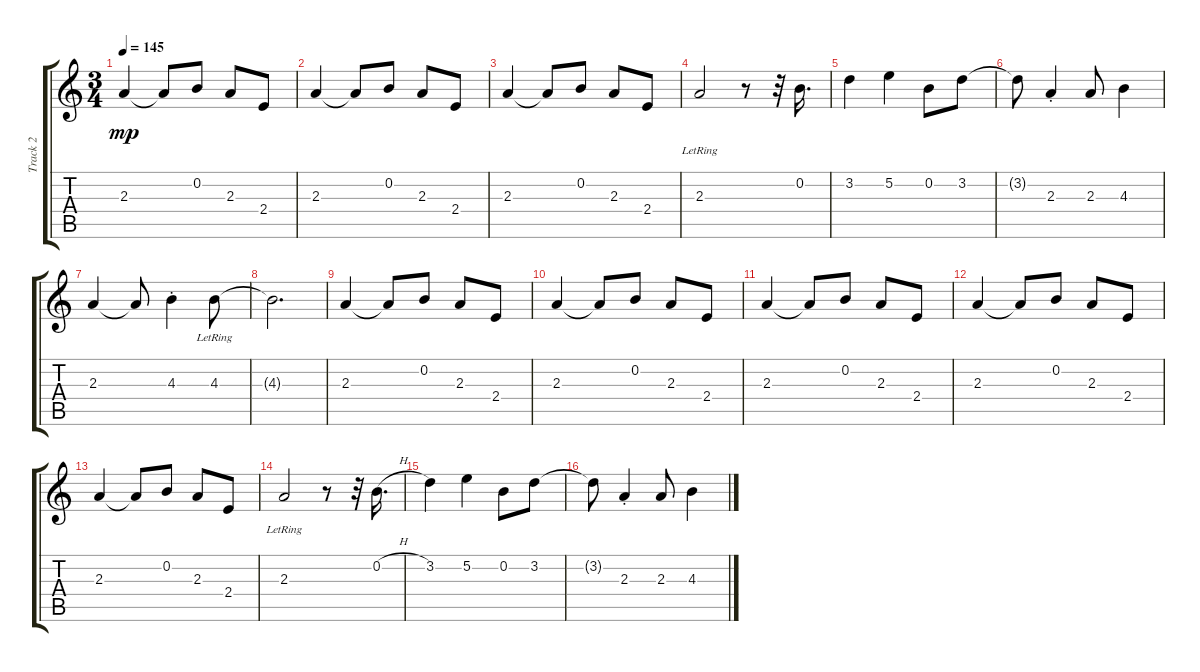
\track ("Track 2" "Track 2") {instrument electricguitarjazz}
\staff {score tabs}
\tuning (E4 B3 G3 D3 A2 D2) {hide}
\ts (3 4)
\tempo 145
\clef g2
\ks c
2.3.4{dy mp} 2.3{t}.8 0.2.8 2.3.8 2.4.8 |
2.3.4 2.3{t}.8 0.2.8 2.3.8 2.4.8 |
2.3.4 2.3{t}.8 0.2.8 2.3.8 2.4.8 |
2.3{lr}.2 r.8 r.32 0.2.16{d} |
3.2.4 5.2.4 0.2.8 3.2.8 |
3.2{t}.8 2.3{st}.4 2.3.8 4.3.4 |
2.3.4 2.3{t}.8 4.3{st}.4 4.3{lr}.8 |
4.3{t}.2{d} |
2.3.4 2.3{t}.8 0.2.8 2.3.8 2.4.8 |
2.3.4 2.3{t}.8 0.2.8 2.3.8 2.4.8 |
2.3.4 2.3{t}.8 0.2.8 2.3.8 2.4.8 |
2.3.4 2.3{t}.8 0.2.8 2.3.8 2.4.8 |
2.3.4 2.3{t}.8 0.2.8 2.3.8 2.4.8 |
2.3{lr}.2 r.8 r.32 0.2{h}.16{d} |
3.2.4 5.2.4 0.2.8 3.2.8 |
3.2{t}.8 2.3{st}.4 2.3.8 4.3.4
